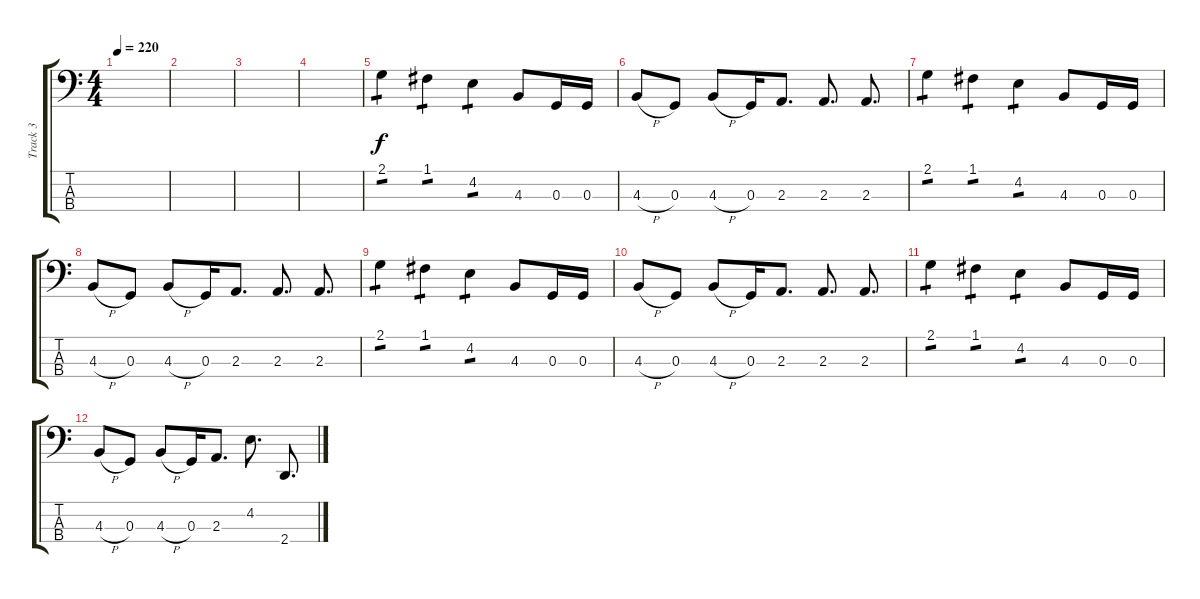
\track ("Track 3" "Track 3") {instrument electricbasspick}
\staff {score tabs}
\tuning (F2 C2 G1 C1) {hide}
\ts (4 4)
\tempo 220
\clef f4
\ks c
|
|
|
|
2.1.4{tp 1} 1.1.4{tp 1} 4.2.4{tp 1} 4.3.8 0.3.16 0.3.16 |
4.3{h}.8 0.3.8 4.3{h}.8 0.3.16 2.3.8{d} 2.3.8{d} 2.3.8{d} |
2.1.4{tp 1} 1.1.4{tp 1} 4.2.4{tp 1} 4.3.8 0.3.16 0.3.16 |
4.3{h}.8 0.3.8 4.3{h}.8 0.3.16 2.3.8{d} 2.3.8{d} 2.3.8{d} |
2.1.4{tp 1} 1.1.4{tp 1} 4.2.4{tp 1} 4.3.8 0.3.16 0.3.16 |
4.3{h}.8 0.3.8 4.3{h}.8 0.3.16 2.3.8{d} 2.3.8{d} 2.3.8{d} |
2.1.4{tp 1} 1.1.4{tp 1} 4.2.4{tp 1} 4.3.8 0.3.16 0.3.16 |
4.3{h}.8 0.3.8 4.3{h}.8 0.3.16 2.3.8{d} 4.2.8{d} 2.4.8{d}
